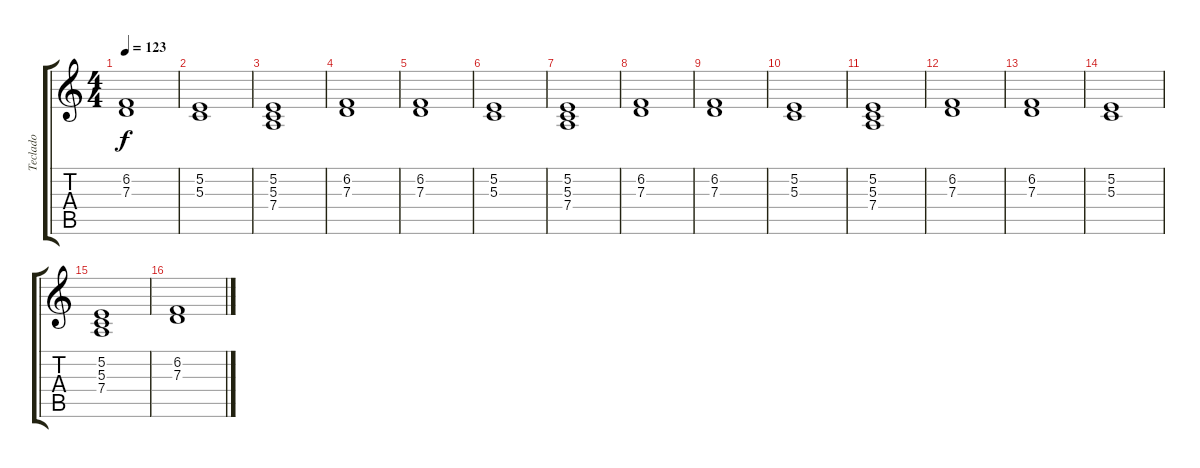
\track ("Teclado" "Teclado") {instrument synthstrings1}
\staff {score tabs}
\tuning (E4 B3 G3 D3 A2 E2) {hide}
\ts (4 4)
\tempo 123
\clef g2
\ks c
(6.2 7.3).1{dy f volume 3 instrument choiraahs} |
(5.2 5.3).1 |
(5.2 5.3 7.4).1 |
(6.2 7.3).1 |
(6.2 7.3).1 |
(5.2 5.3).1 |
(5.2 5.3 7.4).1 |
(6.2 7.3).1 |
(6.2 7.3).1 |
(5.2 5.3).1 |
(5.2 5.3 7.4).1 |
(6.2 7.3).1 |
(6.2 7.3).1 |
(5.2 5.3).1 |
(5.2 5.3 7.4).1 |
(6.2 7.3).1
